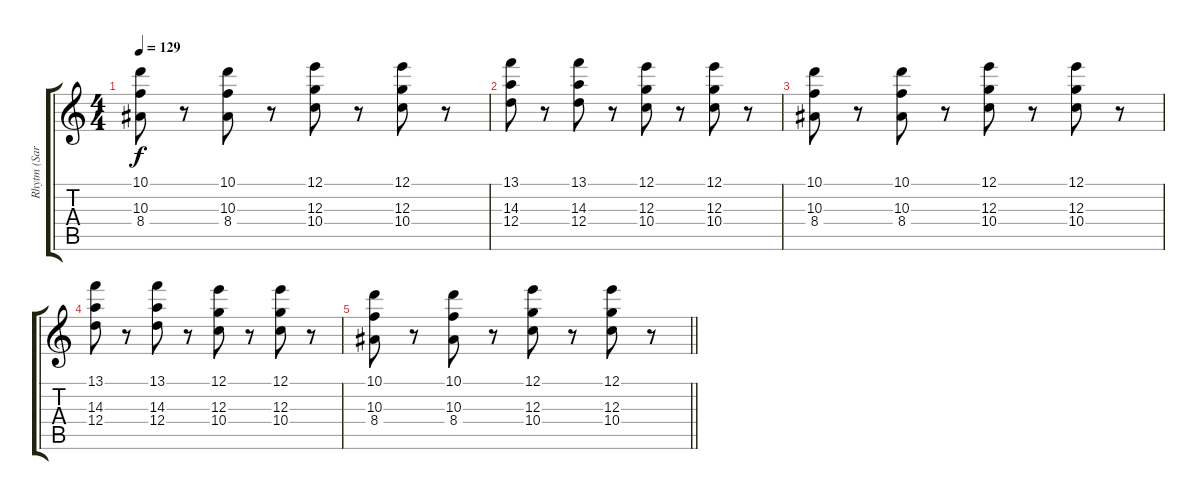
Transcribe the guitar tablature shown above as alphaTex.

\track ("Rhytm (Sarah)" "Rhytm (Sar") {instrument acousticguitarnylon}
\staff {score tabs}
\tuning (E4 B3 G3 D3 A2 E2) {hide}
\ts (4 4)
\tempo 129
\clef g2
\ks c
(10.1 10.3 8.4).8{dy f} r.8 (10.1 10.3 8.4).8 r.8 (12.1 12.3 10.4).8 r.8 (12.1 12.3 10.4).8 r.8 |
(13.1 14.3 12.4).8 r.8 (13.1 14.3 12.4).8 r.8 (12.1 12.3 10.4).8 r.8 (12.1 12.3 10.4).8 r.8 |
(10.1 10.3 8.4).8 r.8 (10.1 10.3 8.4).8 r.8 (12.1 12.3 10.4).8 r.8 (12.1 12.3 10.4).8 r.8 |
(13.1 14.3 12.4).8 r.8 (13.1 14.3 12.4).8 r.8 (12.1 12.3 10.4).8 r.8 (12.1 12.3 10.4).8 r.8 |
\barLineRight lightlight
(10.1 10.3 8.4).8 r.8 (10.1 10.3 8.4).8 r.8 (12.1 12.3 10.4).8 r.8 (12.1 12.3 10.4).8 r.8
